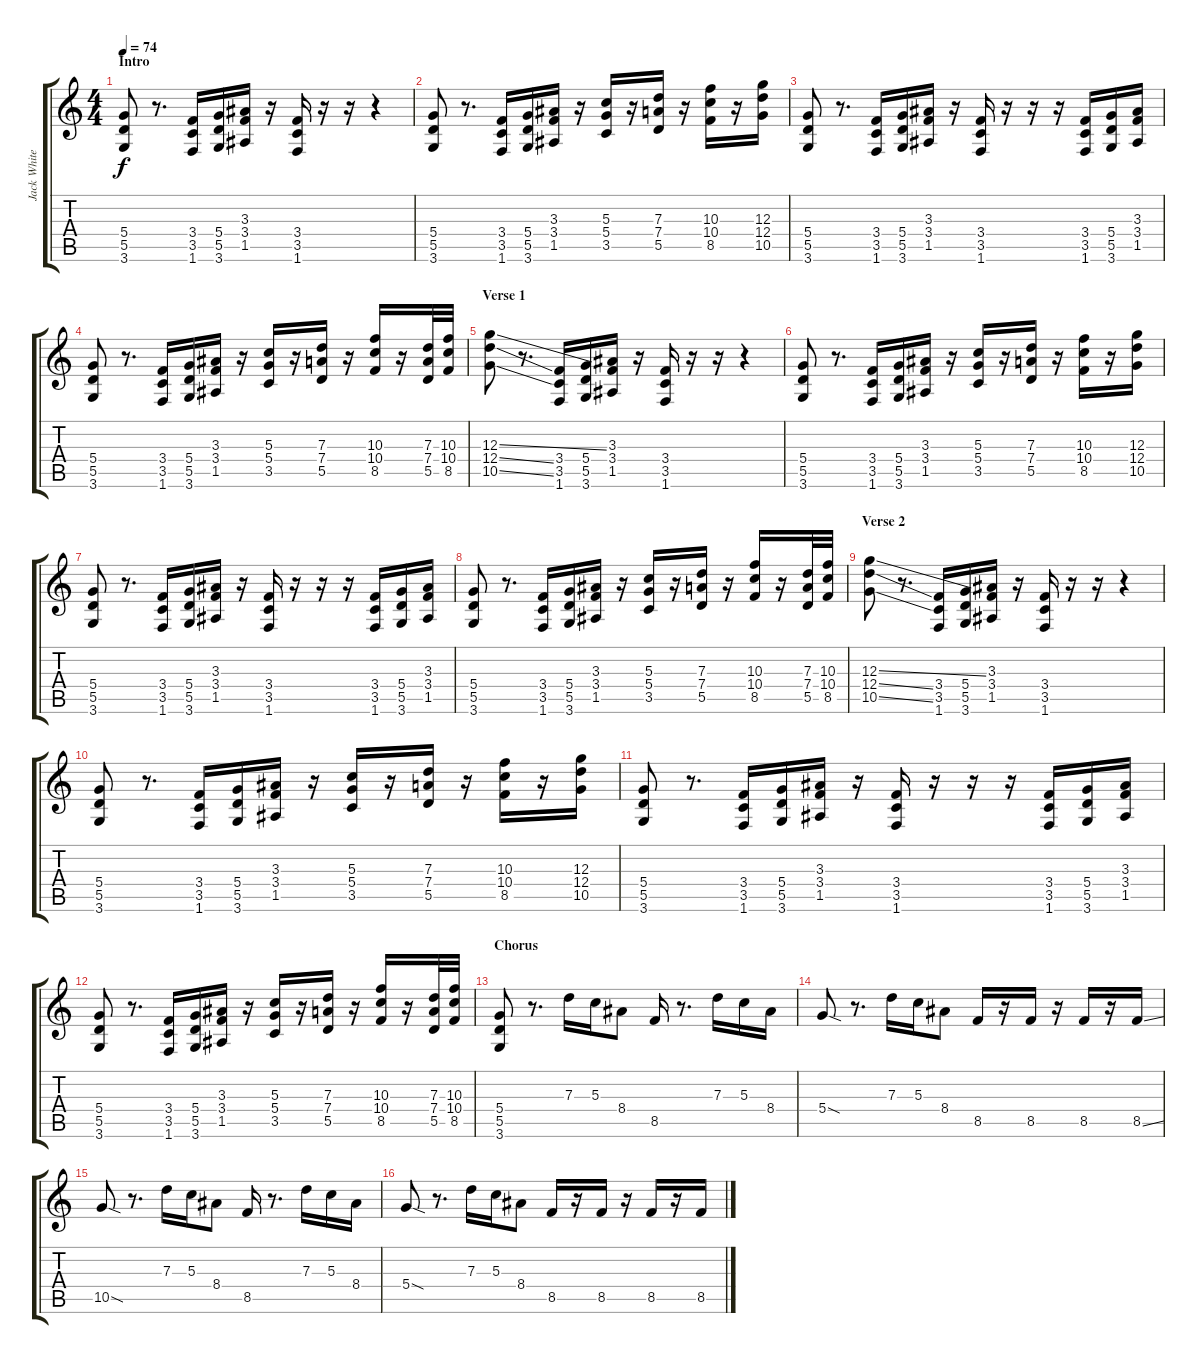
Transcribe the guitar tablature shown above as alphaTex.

\track ("Jack White (Guitar)" "Jack White") {instrument distortionguitar}
\staff {score tabs}
\tuning (E4 B3 G3 D3 A2 E2) {hide}
\ts (4 4)
\section ("" "Intro")
\tempo 74
\clef g2
\ks c
(5.4 5.5 3.6).8{dy f instrument distortionguitar} r.8{d} (3.4 3.5 1.6).16 (5.4 5.5 3.6).16 (3.3 3.4 1.5).16 r.16 (3.4 3.5 1.6).16 r.16 r.16 r.4 |
(5.4 5.5 3.6).8 r.8{d} (3.4 3.5 1.6).16 (5.4 5.5 3.6).16 (3.3 3.4 1.5).16 r.16 (5.3 5.4 3.5).16 r.16 (7.3 7.4 5.5).16 r.16 (10.3 10.4 8.5).16 r.16 (12.3 12.4 10.5).16 |
(5.4 5.5 3.6).8 r.8{d} (3.4 3.5 1.6).16 (5.4 5.5 3.6).16 (3.3 3.4 1.5).16 r.16 (3.4 3.5 1.6).16 r.16 r.16 r.16 (3.4 3.5 1.6).16 (5.4 5.5 3.6).16 (3.3 3.4 1.5).16 |
(5.4 5.5 3.6).8 r.8{d} (3.4 3.5 1.6).16 (5.4 5.5 3.6).16 (3.3 3.4 1.5).16 r.16 (5.3 5.4 3.5).16 r.16 (7.3 7.4 5.5).16 r.16 (10.3 10.4 8.5).16 r.16 (7.3 7.4 5.5).32 (10.3 10.4 8.5).32 |
\section ("" "Verse 1")
(12.3{ss} 12.4{ss} 10.5{ss}).8 r.8{d} (3.4 3.5 1.6).16 (5.4 5.5 3.6).16 (3.3 3.4 1.5).16 r.16 (3.4 3.5 1.6).16 r.16 r.16 r.4 |
(5.4 5.5 3.6).8 r.8{d} (3.4 3.5 1.6).16 (5.4 5.5 3.6).16 (3.3 3.4 1.5).16 r.16 (5.3 5.4 3.5).16 r.16 (7.3 7.4 5.5).16 r.16 (10.3 10.4 8.5).16 r.16 (12.3 12.4 10.5).16 |
(5.4 5.5 3.6).8 r.8{d} (3.4 3.5 1.6).16 (5.4 5.5 3.6).16 (3.3 3.4 1.5).16 r.16 (3.4 3.5 1.6).16 r.16 r.16 r.16 (3.4 3.5 1.6).16 (5.4 5.5 3.6).16 (3.3 3.4 1.5).16 |
(5.4 5.5 3.6).8 r.8{d} (3.4 3.5 1.6).16 (5.4 5.5 3.6).16 (3.3 3.4 1.5).16 r.16 (5.3 5.4 3.5).16 r.16 (7.3 7.4 5.5).16 r.16 (10.3 10.4 8.5).16 r.16 (7.3 7.4 5.5).32 (10.3 10.4 8.5).32 |
\section ("" "Verse 2")
(12.3{ss} 12.4{ss} 10.5{ss}).8 r.8{d} (3.4 3.5 1.6).16 (5.4 5.5 3.6).16 (3.3 3.4 1.5).16 r.16 (3.4 3.5 1.6).16 r.16 r.16 r.4 |
(5.4 5.5 3.6).8 r.8{d} (3.4 3.5 1.6).16 (5.4 5.5 3.6).16 (3.3 3.4 1.5).16 r.16 (5.3 5.4 3.5).16 r.16 (7.3 7.4 5.5).16 r.16 (10.3 10.4 8.5).16 r.16 (12.3 12.4 10.5).16 |
(5.4 5.5 3.6).8 r.8{d} (3.4 3.5 1.6).16 (5.4 5.5 3.6).16 (3.3 3.4 1.5).16 r.16 (3.4 3.5 1.6).16 r.16 r.16 r.16 (3.4 3.5 1.6).16 (5.4 5.5 3.6).16 (3.3 3.4 1.5).16 |
(5.4 5.5 3.6).8 r.8{d} (3.4 3.5 1.6).16 (5.4 5.5 3.6).16 (3.3 3.4 1.5).16 r.16 (5.3 5.4 3.5).16 r.16 (7.3 7.4 5.5).16 r.16 (10.3 10.4 8.5).16 r.16 (7.3 7.4 5.5).32 (10.3 10.4 8.5).32 |
\section ("" "Chorus")
(5.4 5.5 3.6).8 r.8{d} 7.3.16 5.3.16 8.4.8 8.5.16 r.8{d} 7.3.16 5.3.16 8.4.16 |
5.4{sod}.8 r.8{d} 7.3.16 5.3.16 8.4.8 8.5.16 r.16 8.5.16 r.16 8.5.16 r.16 8.5{ss}.16 |
10.5{sod}.8 r.8{d} 7.3.16 5.3.16 8.4.8 8.5.16 r.8{d} 7.3.16 5.3.16 8.4.16 |
5.4{sod}.8 r.8{d} 7.3.16 5.3.16 8.4.8 8.5.16 r.16 8.5.16 r.16 8.5.16 r.16 8.5{ss}.16
